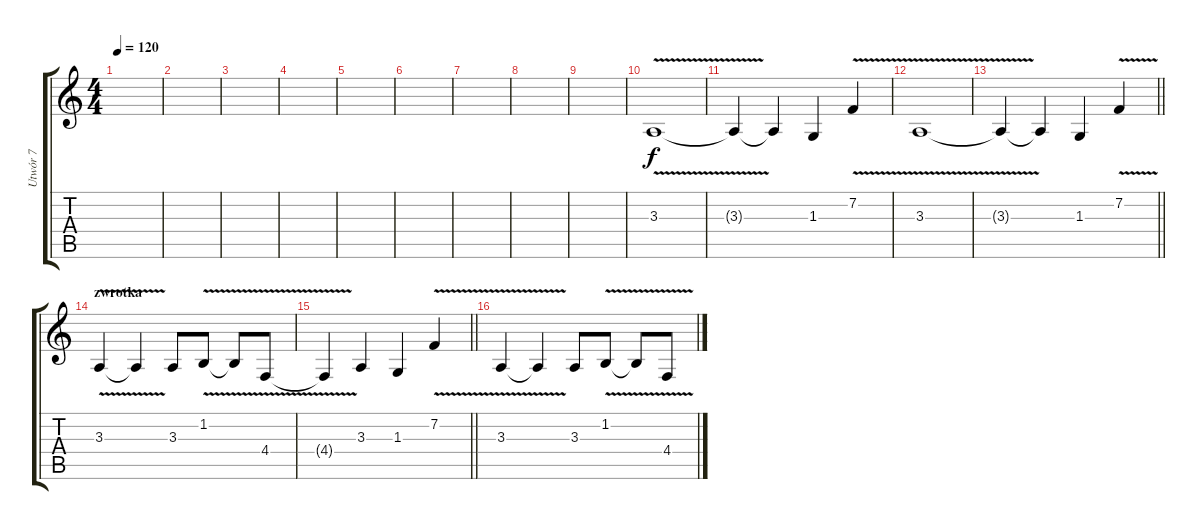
\track ("Utwór 7" "Utwór 7") {instrument violin}
\staff {score tabs}
\tuning (Eb4 Bb3 Gb3 Db3 Ab2 Eb2) {hide}
\ts (4 4)
\tempo 120
\clef g2
\ks c
|
|
|
|
|
|
|
|
|
3.3{v}.1 |
3.3{t}.4 3.3{t}.4 1.3.4 7.2{v}.4 |
3.3{v}.1 |
\barLineRight lightlight
3.3{t}.4 3.3{t}.4 1.3.4 7.2{v}.4 |
\section ("" "zwrotka")
3.3{v}.4 3.3{t}.4 3.3.8 1.2{v}.8 1.2{t}.8 4.4{v}.8 |
\barLineRight lightlight
4.4{t}.4 3.3.4 1.3.4 7.2{v}.4 |
3.3{v}.4 3.3{t}.4 3.3.8 1.2{v}.8 1.2{t}.8 4.4{v}.8
